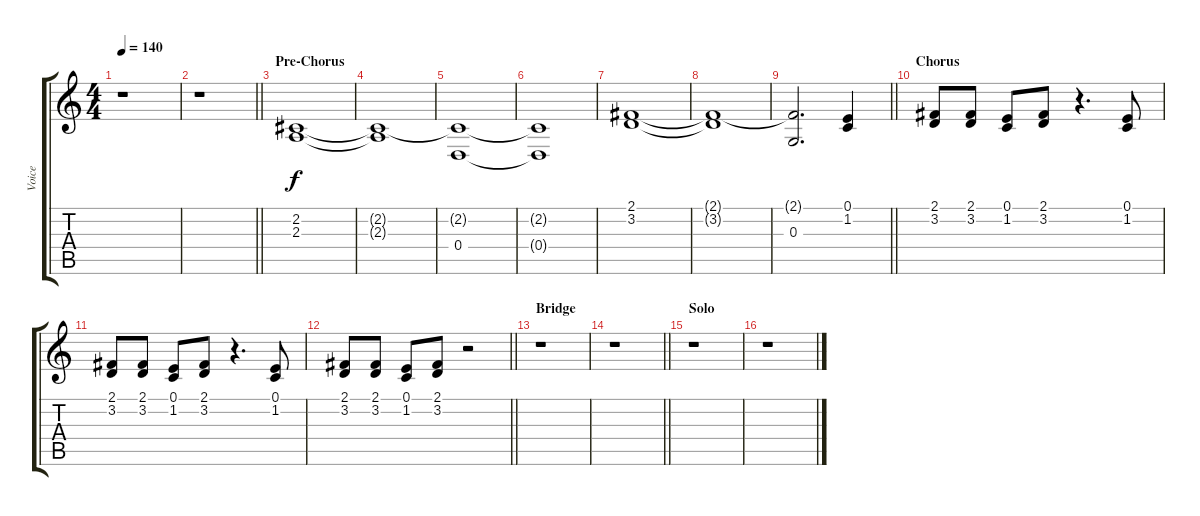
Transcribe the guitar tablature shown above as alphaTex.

\track ("Voice" "Voice") {instrument violin}
\staff {score tabs}
\tuning (E4 B3 G3 D3 A2 E2) {hide}
\ts (4 4)
\tempo 140
\clef g2
\ks c
r.1{dy f} |
\barLineRight lightlight
r.1 |
\section ("" "Pre-Chorus")
(2.2 2.3).1 |
(2.2{t} 2.3{t}).1 |
(2.2{t} 0.4).1 |
(2.2{t} 0.4{t}).1 |
(2.1 3.2).1 |
(2.1{t} 3.2{t}).1 |
\barLineRight lightlight
(2.1{t} 0.3).2{d} (0.1 1.2).4 |
\section ("" "Chorus")
(2.1 3.2).8 (2.1 3.2).8 (0.1 1.2).8 (2.1 3.2).8 r.4{d} (0.1 1.2).8 |
(2.1 3.2).8 (2.1 3.2).8 (0.1 1.2).8 (2.1 3.2).8 r.4{d} (0.1 1.2).8 |
\barLineRight lightlight
(2.1 3.2).8 (2.1 3.2).8 (0.1 1.2).8 (2.1 3.2).8 r.2 |
\section ("" "Bridge")
r.1 |
\barLineRight lightlight
r.1 |
\section ("" "Solo")
r.1 |
r.1
